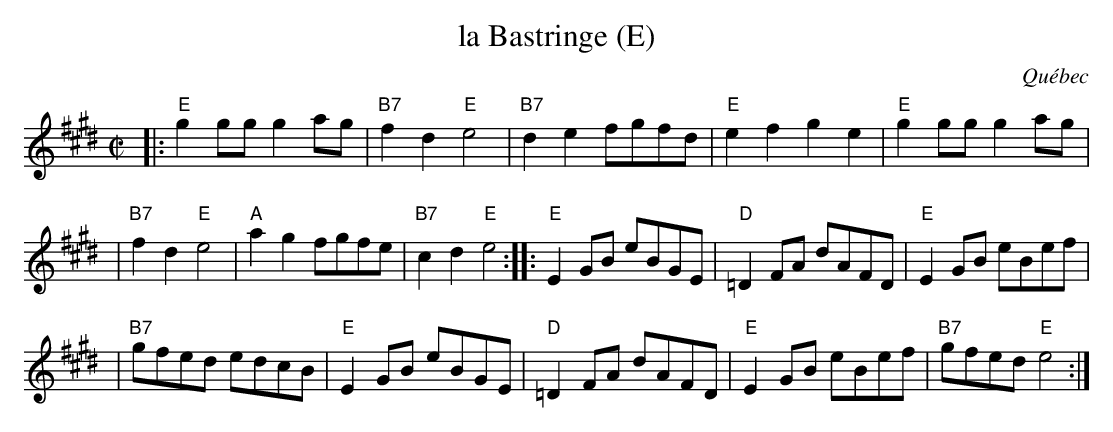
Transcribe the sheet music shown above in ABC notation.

X:1
T: la Bastringe (E)
O: Qu\'ebec
M: C|
L: 1/8
K: E
|: "E"g2gg g2ag \
| "B7"f2d2 "E"e4 \
| "B7"d2e2 fgfd \
| "E"e2f2 g2e2 \
| "E"g2gg g2ag |
| "B7"f2d2 "E"e4 \
| "A"a2g2 fgfe \
| "B7"c2d2 "E"e4 \
:: "E"E2GB eBGE \
| "D"=D2FA dAFD \
| "E"E2GB eBef |
| "B7"gfed edcB \
| "E"E2GB eBGE \
| "D"=D2FA dAFD \
| "E"E2GB eBef \
| "B7"gfed "E"e4 :|
